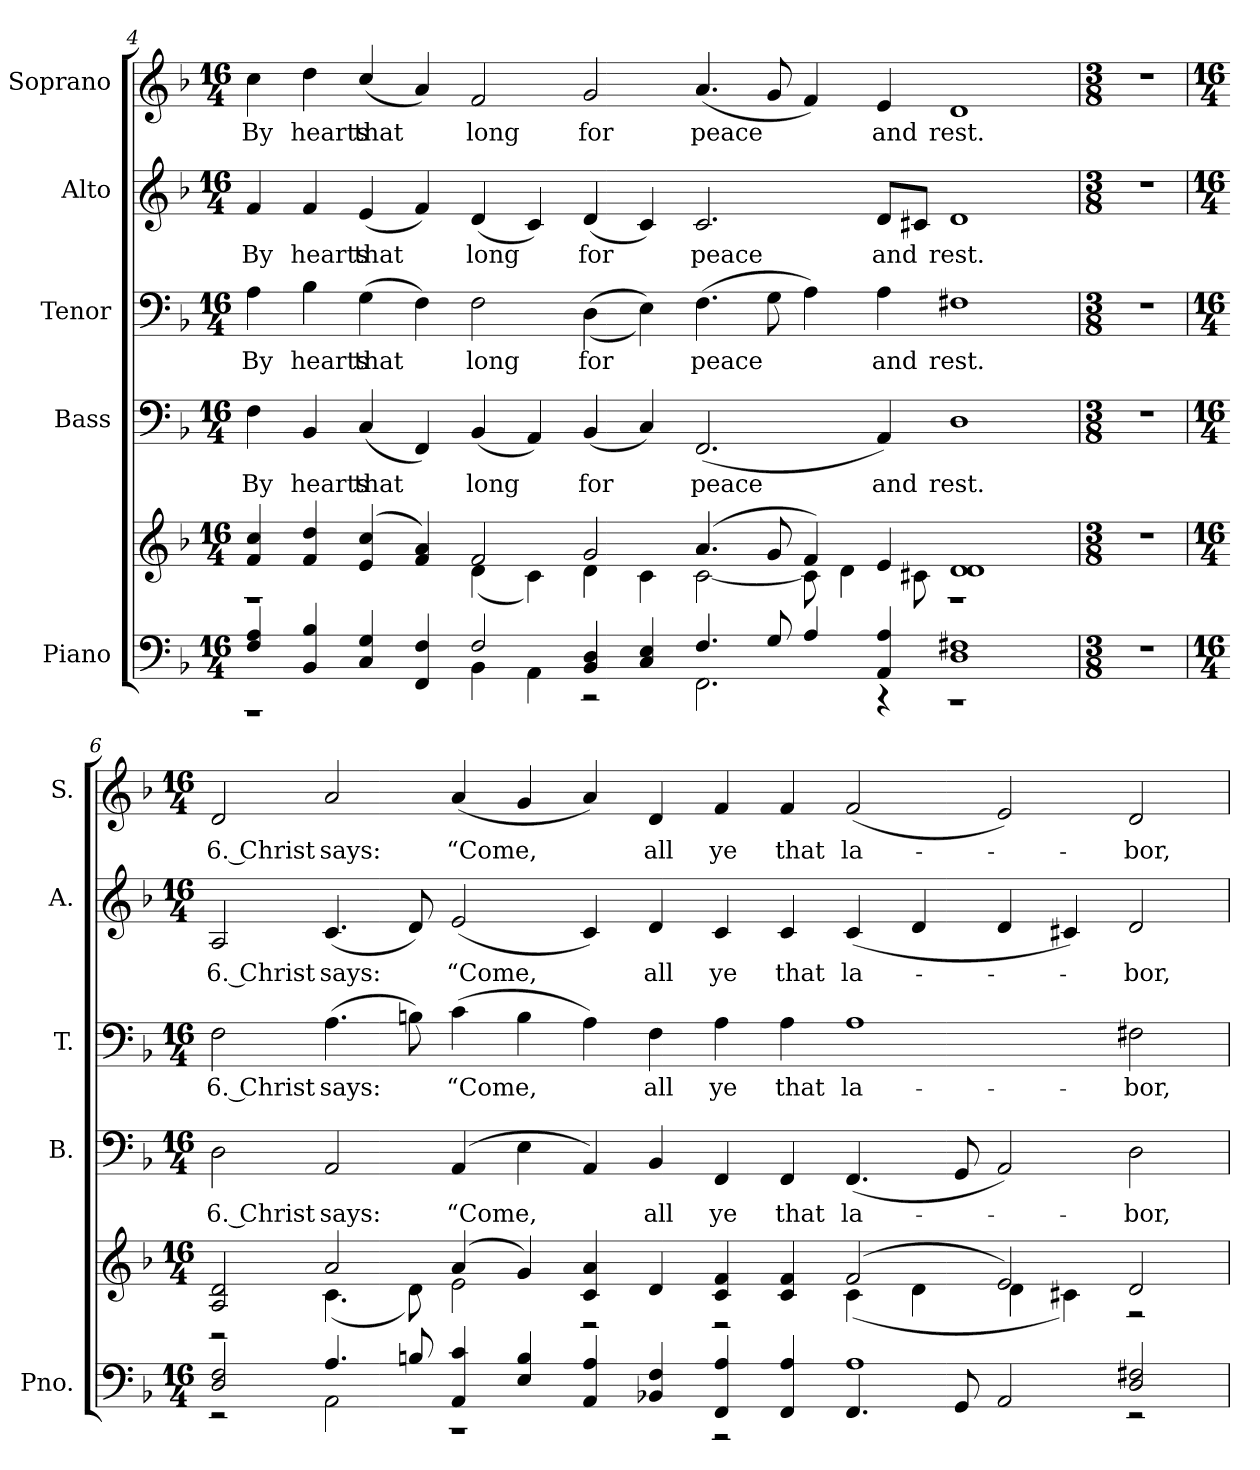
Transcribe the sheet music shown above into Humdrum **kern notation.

**kern	**kern	**kern	**text	**kern	**text	**kern	**text	**kern	**text
*part5	*part5	*part4	*part4	*part3	*part3	*part2	*part2	*part1	*part1
*staff6	*staff5	*staff4	*staff4	*staff3	*staff3	*staff2	*staff2	*staff1	*staff1
*I"Piano	*	*I"Bass	*	*I"Tenor	*	*I"Alto	*	*I"Soprano	*
*I'Pno.	*	*I'B.	*	*I'T.	*	*I'A.	*	*I'S.	*
!!LO:PB:g=z
*clefF4	*clefG2	*clefF4	*	*clefF4	*	*clefG2	*	*clefG2	*
*k[b-]	*k[b-]	*k[b-]	*	*k[b-]	*	*k[b-]	*	*k[b-]	*
*F:	*F:	*F:	*	*F:	*	*F:	*	*F:	*
*M16/4	*M16/4	*M16/4	*	*M16/4	*	*M16/4	*	*M16/4	*
=4	=4	=4	=4	=4	=4	=4	=4	=4	=4
*^	*^	*	*	*	*	*	*	*	*
!	!	!	!	!	!LO:LY:b:color=#000000	!	!	!	!	!	!
!	!	!	!	!	!	!	!LO:LY:b:color=#000000	!	!	!	!
!	!	!	!	!	!	!	!	!	!LO:LY:b:color=#000000	!	!
!	!	!	!	!	!	!	!	!	!	!	!LO:LY:b:color=#000000
4Fi/ 4Ai	1r	4fi/ 4cci	1r	4Fi\	By	4Ai\	By	4fi/	By	4cci\	By
!	!	!	!	!	!LO:LY:b:color=#000000	!	!	!	!	!	!
!	!	!	!	!	!	!	!LO:LY:b:color=#000000	!	!	!	!
!	!	!	!	!	!	!	!	!	!LO:LY:b:color=#000000	!	!
!	!	!	!	!	!	!	!	!	!	!	!LO:LY:b:color=#000000
4BB-i/ 4B-i	.	4fi/ 4ddi	.	4BB-i/	hearts	4B-i\	hearts	4fi/	hearts	4ddi\	hearts
!	!	!	!	!	!LO:LY:b:color=#000000	!	!	!	!	!	!
!	!	!	!	!	!	!	!LO:LY:b:color=#000000	!	!	!	!
!	!	!	!	!	!	!	!	!	!LO:LY:b:color=#000000	!	!
!	!	!	!	!	!	!	!	!	!	!	!LO:LY:b:color=#000000
4Ci/ 4Gi	.	(4ei/ 4cci	.	(4Ci/	that	(4Gi\	that	(4ei/	that	(4cci/	that
4FFi/ 4Fi	.	4fi/ 4ai)	.	4FFi/)	.	4Fi\)	.	4fi/)	.	4ai/)	.
!	!	!	!	!	!LO:LY:b:color=#000000	!	!	!	!	!	!
!	!	!	!	!	!	!	!LO:LY:b:color=#000000	!	!	!	!
!	!	!	!	!	!	!	!	!	!LO:LY:b:color=#000000	!	!
!	!	!	!	!	!	!	!	!	!	!	!LO:LY:b:color=#000000
2Fi/	4BB-i\	2fi/	(4di\	(4BB-i/	long	2Fi\	long	(4di/	long	2fi/	long
.	4AAi\	.	4ci\)	4AAi/)	.	.	.	4ci/)	.	.	.
!	!	!	!	!	!LO:LY:b:color=#000000	!	!	!	!	!	!
!	!	!	!	!	!	!	!LO:LY:b:color=#000000	!	!	!	!
!	!	!	!	!	!	!	!	!	!LO:LY:b:color=#000000	!	!
!	!	!	!	!	!	!	!	!	!	!	!LO:LY:b:color=#000000
4BB-i/ 4Di	2r	2gi/	4di\	(4BB-i/	for	((4Di\	for	(4di/	for	2gi/	for
4Ci/ 4Ei	.	.	4ci\	4Ci/)	.	4Ei\))	.	4ci/)	.	.	.
!	!	!	!	!	!LO:LY:b:color=#000000	!	!	!	!	!	!
!	!	!	!	!	!	!	!LO:LY:b:color=#000000	!	!	!	!
!	!	!	!	!	!	!	!	!	!LO:LY:b:color=#000000	!	!
!	!	!	!	!	!	!	!	!	!	!	!LO:LY:b:color=#000000
4.Fi/	2.FFi\	(4.ai/	[<2ci\	(2.FFi/	peace	(4.Fi\	peace	2.ci/	peace	(4.ai/	peace
8Gi/	.	8gi/	.	.	.	8Gi\	.	.	.	8gi/	.
4Ai/	.	4fi/)	8ci\]	.	.	4Ai\)	.	.	.	4fi/)	.
.	.	.	4di\	.	.	.	.	.	.	.	.
!	!	!	!	!	!LO:LY:b:color=#000000	!	!	!	!	!	!
!	!	!	!	!	!	!	!LO:LY:b:color=#000000	!	!	!	!
!	!	!	!	!	!	!	!	!	!LO:LY:b:color=#000000	!	!
!	!	!	!	!	!	!	!	!	!	!	!LO:LY:b:color=#000000
4AAi/ 4Ai	4r	4ei/	.	4AAi/)	and	4Ai\	and	8di/L	and	4ei/	and
.	.	.	8c#Xi\	.	.	.	.	8c#Xi/J	.	.	.
!	!	!	!	!	!LO:LY:b:color=#000000	!	!	!	!	!	!
!	!	!	!	!	!	!	!LO:LY:b:color=#000000	!	!	!	!
!	!	!	!	!	!	!	!	!	!LO:LY:b:color=#000000	!	!
!	!	!	!	!	!	!	!	!	!	!	!LO:LY:b:color=#000000
1Di 1F#Xi	1r	1di 1di	1r	1Di	rest.	1F#Xi	rest.	1di	rest.	1di	rest.
*v	*v	*	*	*	*	*	*	*	*	*	*
*	*v	*v	*	*	*	*	*	*	*	*
!!LO:PB:g=z
=5	=5	=5	=5	=5	=5	=5	=5	=5	=5
*M3/8	*M3/8	*M3/8	*	*M3/8	*	*M3/8	*	*M3/8	*
*^	*^	*	*	*	*	*	*	*	*
!LO:N:vis=1	!	!LO:N:vis=1	!	!LO:N:vis=1	!	!LO:N:vis=1	!	!LO:N:vis=1	!	!LO:N:vis=1	!
*v	*v	*	*	*	*	*	*	*	*	*	*
*	*v	*v	*	*	*	*	*	*	*	*
4.r	4.r	4.r	.	4.r	.	4.r	.	4.r	.
!!LO:PB:g=z
=6	=6	=6	=6	=6	=6	=6	=6	=6	=6
*M16/4	*M16/4	*M16/4	*	*M16/4	*	*M16/4	*	*M16/4	*
*^	*^	*	*	*	*	*	*	*	*
!	!	!	!	!	!LO:LY:b:color=#000000	!	!	!	!	!	!
!	!	!	!	!	!	!	!LO:LY:b:color=#000000	!	!	!	!
!	!	!	!	!	!	!	!	!	!LO:LY:b:color=#000000	!	!
!	!	!	!	!	!	!	!	!	!	!	!LO:LY:b:color=#000000
2Di/ 2Fi	2r	2Ai/ 2di	2r	2Di\	6. Christ	2Fi\	6. Christ	2Ai/	6. Christ	2di/	6. Christ
!	!	!	!	!	!LO:LY:b:color=#000000	!	!	!	!	!	!
!	!	!	!	!	!	!	!LO:LY:b:color=#000000	!	!	!	!
!	!	!	!	!	!	!	!	!	!LO:LY:b:color=#000000	!	!
!	!	!	!	!	!	!	!	!	!	!	!LO:LY:b:color=#000000
4.Ai/	2AAi\	2ai/	(4.ci\	2AAi/	says:	(4.Ai\	says:	(4.ci/	says:	2ai/	says:
8Bni/	.	.	8di\)	.	.	8Bni\)	.	8di/)	.	.	.
!	!	!	!	!	!LO:LY:b:color=#000000	!	!	!	!	!	!
!	!	!	!	!	!	!	!LO:LY:b:color=#000000	!	!	!	!
!	!	!	!	!	!	!	!	!	!LO:LY:b:color=#000000	!	!
!	!	!	!	!	!	!	!	!	!	!	!LO:LY:b:color=#000000
4AAi/ 4ci	1r	(4ai/	2ei\	(4AAi/	“Come,	(4ci\	“Come,	(2ei/	“Come,	(4ai/	“Come,
4Ei/ 4Bi	.	4gi/)	.	4Ei\	.	4Bi\	.	.	.	4gi/	.
4AAi/ 4Ai	.	4ci/ 4ai	2r	4AAi/)	.	4Ai\)	.	4ci/)	.	4ai/)	.
!	!	!	!	!	!LO:LY:b:color=#000000	!	!	!	!	!	!
!	!	!	!	!	!	!	!LO:LY:b:color=#000000	!	!	!	!
!	!	!	!	!	!	!	!	!	!LO:LY:b:color=#000000	!	!
!	!	!	!	!	!	!	!	!	!	!	!LO:LY:b:color=#000000
4BB-Xi/ 4Fi	.	4di/	.	4BB-i/	all	4Fi\	all	4di/	all	4di/	all
!	!	!	!	!	!LO:LY:b:color=#000000	!	!	!	!	!	!
!	!	!	!	!	!	!	!LO:LY:b:color=#000000	!	!	!	!
!	!	!	!	!	!	!	!	!	!LO:LY:b:color=#000000	!	!
!	!	!	!	!	!	!	!	!	!	!	!LO:LY:b:color=#000000
4FFi/ 4Ai	2r	4ci/ 4fi	2r	4FFi/	ye	4Ai\	ye	4ci/	ye	4fi/	ye
!	!	!	!	!	!LO:LY:b:color=#000000	!	!	!	!	!	!
!	!	!	!	!	!	!	!LO:LY:b:color=#000000	!	!	!	!
!	!	!	!	!	!	!	!	!	!LO:LY:b:color=#000000	!	!
!	!	!	!	!	!	!	!	!	!	!	!LO:LY:b:color=#000000
4FFi/ 4Ai	.	4ci/ 4fi	.	4FFi/	that	4Ai\	that	4ci/	that	4fi/	that
!	!	!	!	!	!LO:LY:b:color=#000000	!	!	!	!	!	!
!	!	!	!	!	!	!	!LO:LY:b:color=#000000	!	!	!	!
!	!	!	!	!	!	!	!	!	!LO:LY:b:color=#000000	!	!
!	!	!	!	!	!	!	!	!	!	!	!LO:LY:b:color=#000000
4.FFi/	1Ai	(2fi/	(4ci\	(4.FFi/	la-	1Ai	la-	(4ci/	la-	(2fi/	la-
.	.	.	4di\	.	.	.	.	4di/	.	.	.
8GGi/	.	.	.	8GGi/	.	.	.	.	.	.	.
2AAi/	.	2ei/)	4di\	2AAi/)	.	.	.	4di/	.	2ei/)	.
.	.	.	4c#Xi\)	.	.	.	.	4c#Xi/)	.	.	.
!	!	!	!	!	!LO:LY:b:color=#000000	!	!	!	!	!	!
!	!	!	!	!	!	!	!LO:LY:b:color=#000000	!	!	!	!
!	!	!	!	!	!	!	!	!	!LO:LY:b:color=#000000	!	!
!	!	!	!	!	!	!	!	!	!	!	!LO:LY:b:color=#000000
2Di/ 2F#Xi	2r	2di/	2r	2Di\	-bor,	2F#Xi\	-bor,	2di/	-bor,	2di/	-bor,
*v	*v	*	*	*	*	*	*	*	*	*	*
*	*v	*v	*	*	*	*	*	*	*	*
=	=	=	=	=	=	=	=	=	=
*-	*-	*-	*-	*-	*-	*-	*-	*-	*-
